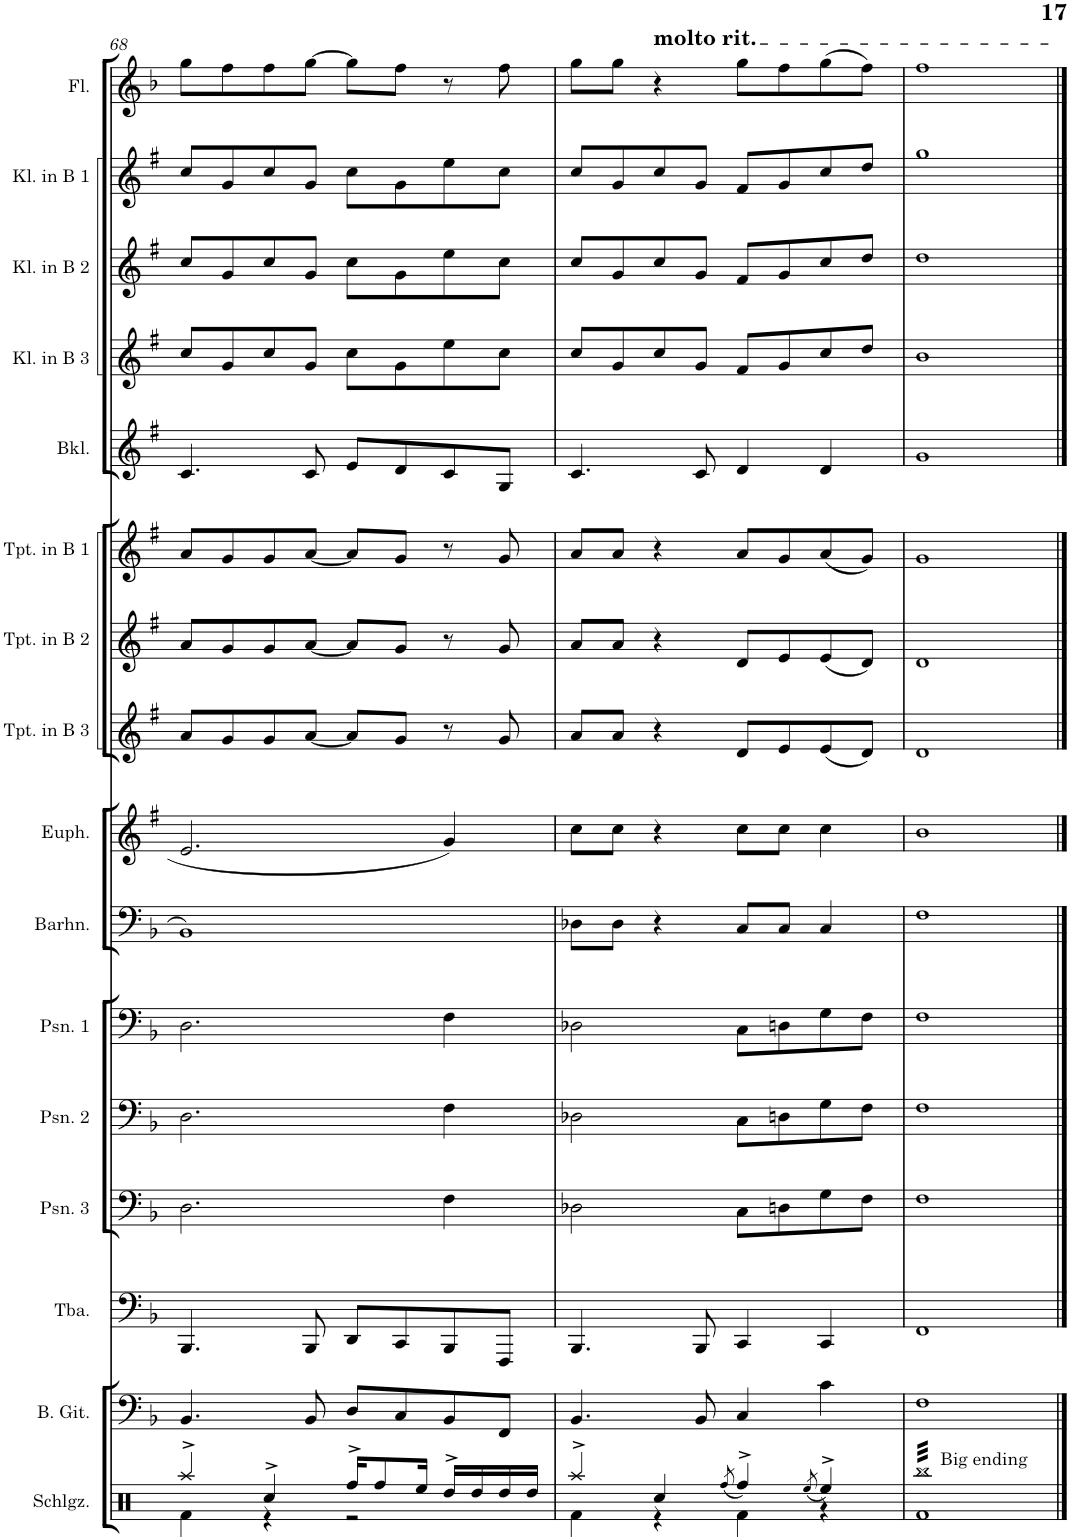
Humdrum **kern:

**kern	**kern	**kern	**kern	**kern	**kern	**kern	**kern	**kern	**kern	**kern	**kern	**kern	**kern	**kern	**kern
*part16	*part15	*part14	*part13	*part12	*part11	*part10	*part9	*part8	*part7	*part6	*part5	*part4	*part3	*part2	*part1
*staff16	*staff15	*staff14	*staff13	*staff12	*staff11	*staff10	*staff9	*staff8	*staff7	*staff6	*staff5	*staff4	*staff3	*staff2	*staff1
*I"Schlagwerk	*I"Bass Gitarre	*I"Tuba	*I"Posaune 3	*I"Posaune 2	*I"Posaune 1	*I"Baritonhorn	*I"Euphonium	*I"Trompete in B 3	*I"Trompete in B 2	*I"Trompete in B 1	*I"Bassklarinette	*I"Klarinette in B 3	*I"Klarinette in B 2	*I"Klarinette in B 1	*I"Flöte
*	*I'B. Git.	*I'Tba.	*I'Psn. 3	*I'Psn. 2	*I'Psn. 1	*I'Barhn.	*I'Euph.	*I'Tpt. in B 3	*I'Tpt. in B 2	*I'Tpt. in B 1	*I'Bkl.	*I'Kl. in B 3	*I'Kl. in B 2	*I'Kl. in B 1	*I'Fl.
!!LO:PB:g=z
*clefX	*clefF4	*clefF4	*clefF4	*clefF4	*clefF4	*clefF4	*clefG2	*clefG2	*clefG2	*clefG2	*clefG2	*clefG2	*clefG2	*clefG2	*clefG2
*	*Trd7c12	*	*	*	*	*Trd4c7	*Trd8c14	*Trd1c2	*Trd1c2	*Trd1c2	*Trd8c14	*Trd1c2	*Trd1c2	*Trd1c2	*
*k[]	*k[b-]	*k[b-]	*k[b-]	*k[b-]	*k[b-]	*k[b-]	*k[f#]	*k[f#]	*k[f#]	*k[f#]	*k[f#]	*k[f#]	*k[f#]	*k[f#]	*k[b-]
*M4/4	*M4/4	*M4/4	*M4/4	*M4/4	*M4/4	*M4/4	*M4/4	*M4/4	*M4/4	*M4/4	*M4/4	*M4/4	*M4/4	*M4/4	*M4/4
=68	=68	=68	=68	=68	=68	=68	=68	=68	=68	=68	=68	=68	=68	=68	=68
*^	*	*	*	*	*	*	*	*	*	*	*	*	*	*	*
4Raa^/	4Rf\	4.BB-/	4.BBB-/	2.D\	2.D\	2.D\	1BB-	2.e/	8a/L	8a/L	8a/L	4.c/	8cc/L	8cc/L	8cc/L	8gg\L
.	.	.	.	.	.	.	.	.	8g/	8g/	8g/	.	8g/	8g/	8g/	8ff\
4Rcc^/	4r	.	.	.	.	.	.	.	8g/	8g/	8g/	.	8cc/	8cc/	8cc/	8ff\
.	.	8BB-/	8BBB-/	.	.	.	.	.	[8a/J	[8a/J	[8a/J	8c/	8g/J	8g/J	8g/J	[8gg\J
16Rff^/KL	2r	8D/L	8DD/L	.	.	.	.	.	8a/L]	8a/L]	8a/L]	8e/L	8cc\L	8cc\L	8cc\L	8gg\L]
8Rff/	.	.	.	.	.	.	.	.	.	.	.	.	.	.	.	.
.	.	8C/	8CC/	.	.	.	.	.	8g/J	8g/J	8g/J	8d/	8g\	8g\	8g\	8ff\J
16Ree/Jk	.	.	.	.	.	.	.	.	.	.	.	.	.	.	.	.
16Rdd^/LL	.	8BB-/	8BBB-/	4F\	4F\	4F\	.	4g/	8r	8r	8r	8c/	8ee\	8ee\	8ee\	8r
16Rdd/	.	.	.	.	.	.	.	.	.	.	.	.	.	.	.	.
16Rdd/	.	8FF/J	8FFF/J	.	.	.	.	.	8g/	8g/	8g/	8G/J	8cc\J	8cc\J	8cc\J	8ff\
16Rdd/JJ	.	.	.	.	.	.	.	.	.	.	.	.	.	.	.	.
=69	=69	=69	=69	=69	=69	=69	=69	=69	=69	=69	=69	=69	=69	=69	=69	=69
4Raa^/	4Rf\	4.BB-/	4.BBB-/	2D-X\	2D-X\	2D-X\	8D-X\L	8cc\L	8a/L	8a/L	8a/L	4.c/	8cc/L	8cc/L	8cc/L	8gg\L
.	.	.	.	.	.	.	8D-\J	8cc\J	8a/J	8a/J	8a/J	.	8g/	8g/	8g/	8gg\J
!	!	!	!	!	!	!	!	!	!	!	!	!	!	!	!	!LO:TX:a:t=molto rit.
4Rcc/	4r	.	.	.	.	.	4r	4r	4r	4r	4r	.	8cc/	8cc/	8cc/	4r
.	.	8BB-/	8BBB-/	.	.	.	.	.	.	.	.	8c/	8g/J	8g/J	8g/J	.
(<8qRff/	.	.	.	.	.	.	.	.	.	.	.	.	.	.	.	.
4Rff^/)	4Rf\	4C/	4CC/	8C\L	8C\L	8C\L	8C/L	8cc\L	8d/L	8d/L	8a/L	4d/	8f#/L	8f#/L	8f#/L	8gg\L
.	.	.	.	8Dn\	8Dn\	8Dn\	8C/J	8cc\J	8e/	8e/	8g/	.	8g/	8g/	8g/	8ff\
(<8qRee/	.	.	.	.	.	.	.	.	.	.	.	.	.	.	.	.
4Ree^/)	4r	4c\	4CC/	8G\	8G\	8G\	4C/	4cc\	(8e/	(8e/	(8a/	4d/	8cc/	8cc/	8cc/	(8gg\
.	.	.	.	8F\J	8F\J	8F\J	.	.	8d/J)	8d/J)	8g/J)	.	8dd/J	8dd/J	8dd/J	8ff\J)
=70	=70	=70	=70	=70	=70	=70	=70	=70	=70	=70	=70	=70	=70	=70	=70	=70
!LO:TX:a:t=Big ending	!	!	!	!	!	!	!	!	!	!	!	!	!	!	!	!
*tremolo	*	*	*	*	*	*	*	*	*	*	*	*	*	*	*	*
32RbbLLL	1Rf	1F	1FF	1F	1F	1F	1F	1b	1d	1d	1g	1g	1b	1dd	1gg	1ff
32Rbb	.	.	.	.	.	.	.	.	.	.	.	.	.	.	.	.
32Rbb	.	.	.	.	.	.	.	.	.	.	.	.	.	.	.	.
32Rbb	.	.	.	.	.	.	.	.	.	.	.	.	.	.	.	.
32Rbb	.	.	.	.	.	.	.	.	.	.	.	.	.	.	.	.
32Rbb	.	.	.	.	.	.	.	.	.	.	.	.	.	.	.	.
32Rbb	.	.	.	.	.	.	.	.	.	.	.	.	.	.	.	.
32Rbb	.	.	.	.	.	.	.	.	.	.	.	.	.	.	.	.
32Rbb	.	.	.	.	.	.	.	.	.	.	.	.	.	.	.	.
32Rbb	.	.	.	.	.	.	.	.	.	.	.	.	.	.	.	.
32Rbb	.	.	.	.	.	.	.	.	.	.	.	.	.	.	.	.
32Rbb	.	.	.	.	.	.	.	.	.	.	.	.	.	.	.	.
32Rbb	.	.	.	.	.	.	.	.	.	.	.	.	.	.	.	.
32Rbb	.	.	.	.	.	.	.	.	.	.	.	.	.	.	.	.
32Rbb	.	.	.	.	.	.	.	.	.	.	.	.	.	.	.	.
32Rbb	.	.	.	.	.	.	.	.	.	.	.	.	.	.	.	.
32Rbb	.	.	.	.	.	.	.	.	.	.	.	.	.	.	.	.
32Rbb	.	.	.	.	.	.	.	.	.	.	.	.	.	.	.	.
32Rbb	.	.	.	.	.	.	.	.	.	.	.	.	.	.	.	.
32Rbb	.	.	.	.	.	.	.	.	.	.	.	.	.	.	.	.
32Rbb	.	.	.	.	.	.	.	.	.	.	.	.	.	.	.	.
32Rbb	.	.	.	.	.	.	.	.	.	.	.	.	.	.	.	.
32Rbb	.	.	.	.	.	.	.	.	.	.	.	.	.	.	.	.
32Rbb	.	.	.	.	.	.	.	.	.	.	.	.	.	.	.	.
32Rbb	.	.	.	.	.	.	.	.	.	.	.	.	.	.	.	.
32Rbb	.	.	.	.	.	.	.	.	.	.	.	.	.	.	.	.
32Rbb	.	.	.	.	.	.	.	.	.	.	.	.	.	.	.	.
32Rbb	.	.	.	.	.	.	.	.	.	.	.	.	.	.	.	.
32Rbb	.	.	.	.	.	.	.	.	.	.	.	.	.	.	.	.
32Rbb	.	.	.	.	.	.	.	.	.	.	.	.	.	.	.	.
32Rbb	.	.	.	.	.	.	.	.	.	.	.	.	.	.	.	.
32RbbJJJ	.	.	.	.	.	.	.	.	.	.	.	.	.	.	.	.
*Xtremolo	*	*	*	*	*	*	*	*	*	*	*	*	*	*	*	*
*v	*v	*	*	*	*	*	*	*	*	*	*	*	*	*	*	*
==	==	==	==	==	==	==	==	==	==	==	==	==	==	==	==
*-	*-	*-	*-	*-	*-	*-	*-	*-	*-	*-	*-	*-	*-	*-	*-
